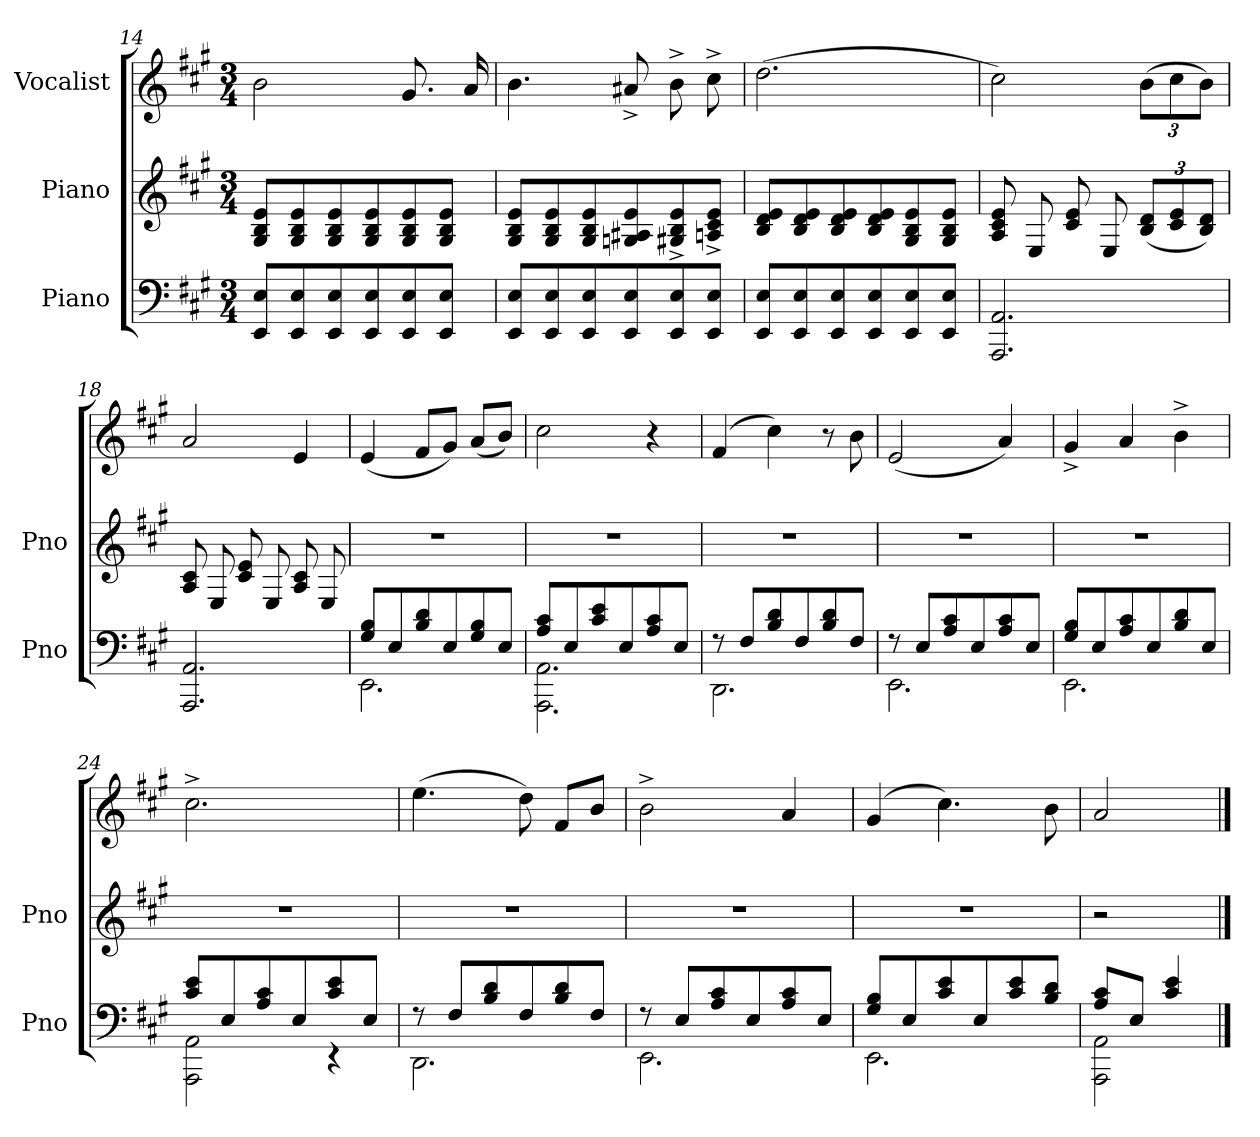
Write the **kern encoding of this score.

**kern	**kern	**kern
*part3	*part2	*part1
*staff3	*staff2	*staff1
*I"Piano	*I"Piano	*I"Vocalist
*I'Pno	*I'Pno	*
*clefF4	*clefG2	*clefG2
*k[f#c#g#]	*k[f#c#g#]	*k[f#c#g#]
*A:	*A:	*A:
*M3/4	*M3/4	*M3/4
=14	=14	=14
8EE 8EL	8G# 8B 8eL	2b
8EE 8E	8G# 8B 8e	.
8EE 8E	8G# 8B 8e	.
8EE 8E	8G# 8B 8e	.
8EE 8E	8G# 8B 8e	8.g#
8EE 8EJ	8G# 8B 8eJ	.
.	.	16a
=15	=15	=15
8EE 8EL	8G# 8B 8eL	4.b
8EE 8E	8G# 8B 8e	.
8EE 8E	8G# 8B 8e	.
8EE 8E	8Gn 8A#X 8e	8a#X^
8EE 8E	8G#X^ 8B^ 8e^	8b^
8EE 8EJ	8An^ 8c#^ 8e^J	8cc#^
=16	=16	=16
8EE 8EL	8B 8d 8eL	(2.dd
8EE 8E	8B 8d 8e	.
8EE 8E	8B 8d 8e	.
8EE 8E	8B 8d 8e	.
8EE 8E	8G# 8B 8e	.
8EE 8EJ	8G# 8B 8eJ	.
=17	=17	=17
2.AAA 2.AA	8A 8c# 8e	2cc#)
.	8E	.
.	8c# 8e	.
.	8E	.
.	(12B 12dL	(12bL
.	12c# 12e	12cc#
.	12B 12dJ)	12bJ)
=18	=18	=18
2.AAA 2.AA	8A 8c#	2a
.	8E	.
.	8c# 8e	.
.	8E	.
.	8A 8c#	4e
.	8E	.
=19	=19	=19
*^	*	*
8G# 8BL	2.EE	2.r	(4e
8E	.	.	.
8B 8d	.	.	8f#L
8E	.	.	8g#J)
8G# 8B	.	.	(8aL
8EJ	.	.	8bJ)
=20	=20	=20	=20
8A 8c#L	2.AAA 2.AA	2.r	2cc#
8E	.	.	.
8c# 8e	.	.	.
8E	.	.	.
8A 8c#	.	.	4r
8EJ	.	.	.
=21	=21	=21	=21
8r	2.DD	2.r	(4f#
8F#L	.	.	.
8B 8d	.	.	4cc#)
8F#	.	.	.
8B 8d	.	.	8r
8F#J	.	.	8b
=22	=22	=22	=22
8r	2.EE	2.r	(2e
8EL	.	.	.
8A 8c#	.	.	.
8E	.	.	.
8A 8c#	.	.	4a)
8EJ	.	.	.
=23	=23	=23	=23
8G# 8BL	2.EE	2.r	4g#^
8E	.	.	.
8A 8c#	.	.	4a
8E	.	.	.
8B 8d	.	.	4b^
8EJ	.	.	.
=24	=24	=24	=24
8c# 8eL	2AAA 2AA	2.r	2.cc#^
8E	.	.	.
8A 8c#	.	.	.
8E	.	.	.
8c# 8e	4r	.	.
8EJ	.	.	.
=25	=25	=25	=25
8r	2.DD	2.r	(4.ee
8F#L	.	.	.
8B 8d	.	.	.
8F#	.	.	8dd)
8B 8d	.	.	8f#L
8F#J	.	.	8bJ
=26	=26	=26	=26
8r	2.EE	2.r	2b^
8EL	.	.	.
8A 8c#	.	.	.
8E	.	.	.
8A 8c#	.	.	4a
8EJ	.	.	.
=27	=27	=27	=27
8G# 8BL	2.EE	2.r	(4g#
8E	.	.	.
8c# 8e	.	.	4.cc#)
8E	.	.	.
8c# 8e	.	.	.
8B 8dJ	.	.	8b
=28	=28	=28	=28
8A 8c#L	2AAA 2AA	2r	2a
8EJ	.	.	.
4c# 4e	.	.	.
*v	*v	*	*
==	==	==
*-	*-	*-
